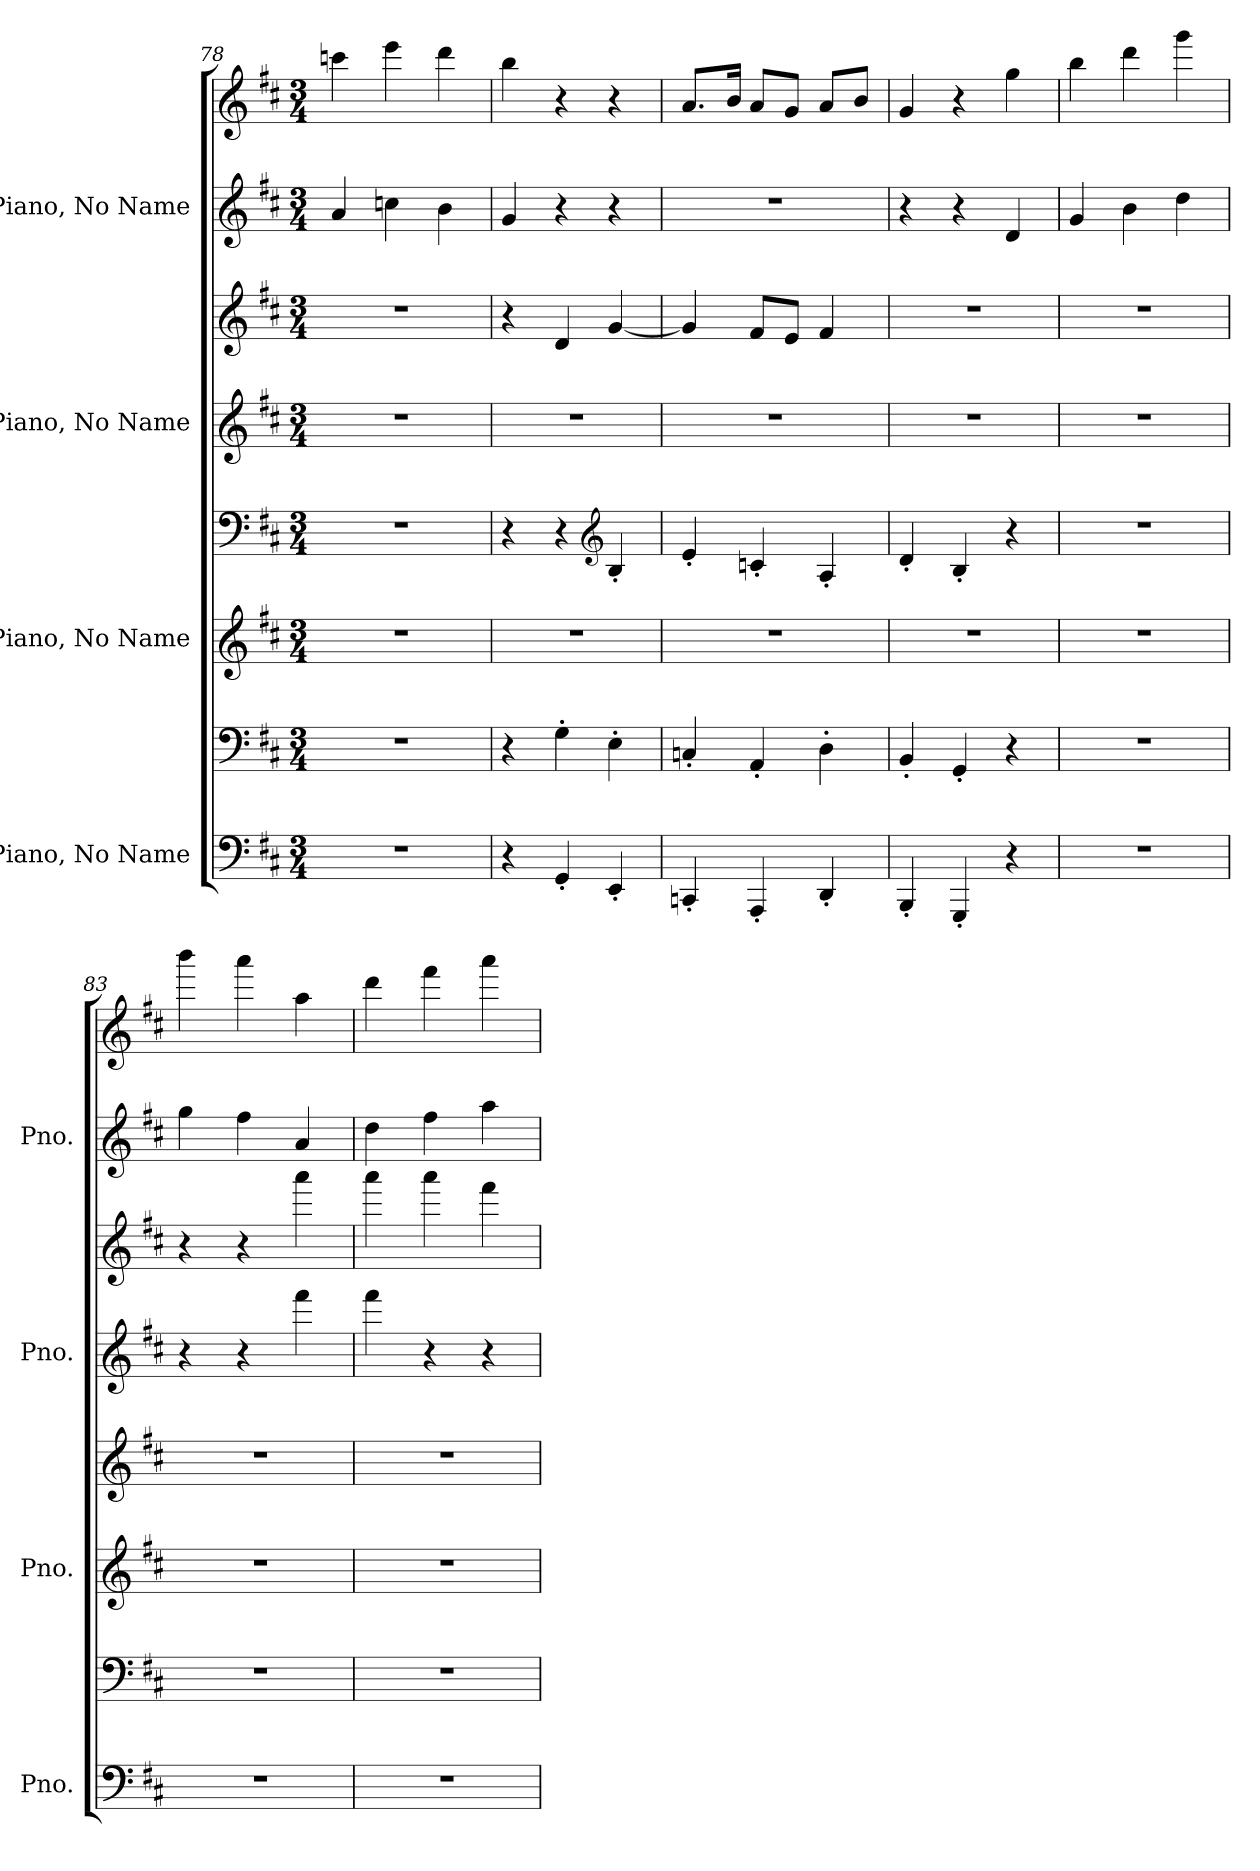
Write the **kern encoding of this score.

**kern	**kern	**kern	**kern	**kern	**kern	**kern	**kern
*part4	*part4	*part3	*part3	*part2	*part2	*part1	*part1
*staff8	*staff7	*staff6	*staff5	*staff4	*staff3	*staff2	*staff1
*I"Piano, No Name	*	*I"Piano, No Name	*	*I"Piano, No Name	*	*I"Piano, No Name	*
*I'Pno.	*	*I'Pno.	*	*I'Pno.	*	*I'Pno.	*
*clefF4	*clefF4	*clefG2	*clefF4	*clefG2	*clefG2	*clefG2	*clefG2
*k[f#c#]	*k[f#c#]	*k[f#c#]	*k[f#c#]	*k[f#c#]	*k[f#c#]	*k[f#c#]	*k[f#c#]
*M3/4	*M3/4	*M3/4	*M3/4	*M3/4	*M3/4	*M3/4	*M3/4
=78	=78	=78	=78	=78	=78	=78	=78
2.r	2.r	2.r	2.r	2.r	2.r	4a/	4cccn\
.	.	.	.	.	.	4ccn\	4eee\
.	.	.	.	.	.	4b\	4ddd\
=79	=79	=79	=79	=79	=79	=79	=79
4r	4r	2.r	4r	2.r	4r	4g/	4bb\
4GG'/	4G'\	.	4r	.	4d/	4r	4r
*	*	*	*clefG2	*	*	*	*
4EE'/	4E'\	.	4B'/	.	[4g/	4r	4r
=80	=80	=80	=80	=80	=80	=80	=80
4CCn'/	4Cn'/	2.r	4e'/	2.r	4g/]	2.r	8.a/L
.	.	.	.	.	.	.	16b/Jk
4AAA'/	4AA'/	.	4cn'/	.	8f#/L	.	8a/L
.	.	.	.	.	8e/J	.	8g/J
4DD'/	4D'\	.	4A'/	.	4f#/	.	8a/L
.	.	.	.	.	.	.	8b/J
=81	=81	=81	=81	=81	=81	=81	=81
4BBB'/	4BB'/	2.r	4d'/	2.r	2.r	4r	4g/
4GGG'/	4GG'/	.	4B'/	.	.	4r	4r
4r	4r	.	4r	.	.	4d/	4gg\
=82	=82	=82	=82	=82	=82	=82	=82
2.r	2.r	2.r	2.r	2.r	2.r	4g/	4bb\
.	.	.	.	.	.	4b\	4ddd\
.	.	.	.	.	.	4dd\	4ggg\
=83	=83	=83	=83	=83	=83	=83	=83
2.r	2.r	2.r	2.r	4r	4r	4gg\	4bbb\
.	.	.	.	4r	4r	4ff#\	4aaa\
.	.	.	.	4fff#\	4aaa\	4a/	4aa\
=84	=84	=84	=84	=84	=84	=84	=84
2.r	2.r	2.r	2.r	4fff#\	4aaa\	4dd\	4ddd\
.	.	.	.	4r	4aaa\	4ff#\	4fff#\
.	.	.	.	4r	4fff#\	4aa\	4aaa\
=	=	=	=	=	=	=	=
*-	*-	*-	*-	*-	*-	*-	*-
